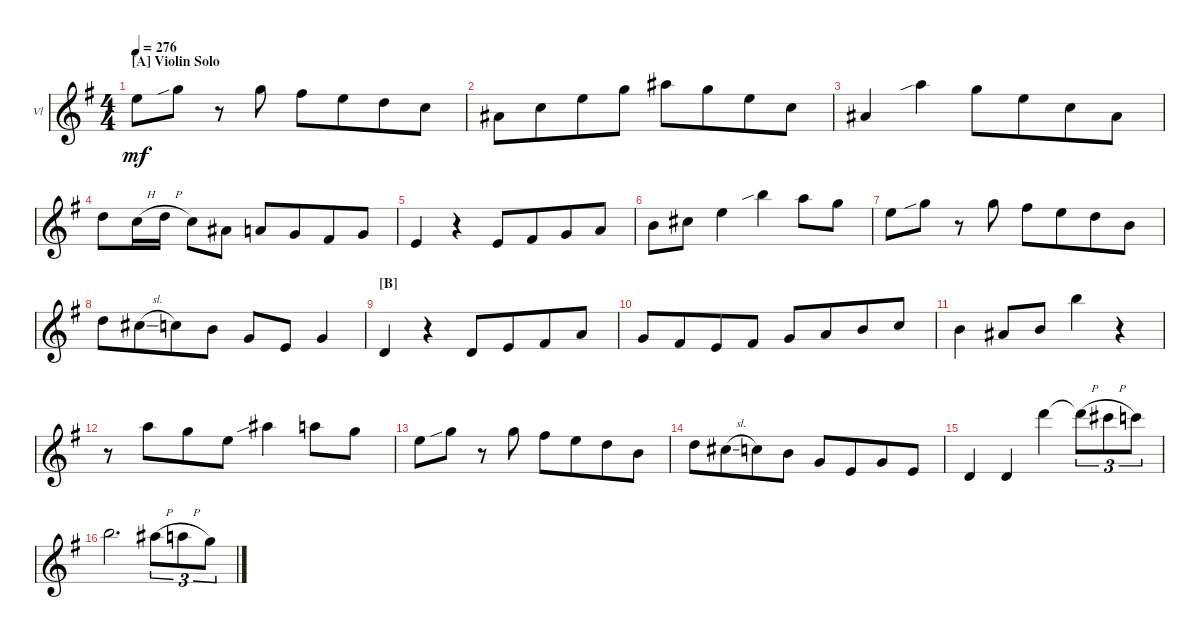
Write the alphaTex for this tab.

\defaultSystemsLayout 4
\bracketExtendMode groupsimilarinstruments
\firstSystemTrackNameOrientation horizontal
\otherSystemsTrackNameOrientation horizontal
\track ("Violin" "Vl") {instrument violin}
\staff {score}
\tuning (E5 A4 D4 G3)
\ts (4 4)
\section ("A" "Violin Solo")
\tempo 276
\clef g2
\ks g
0.1.8{dy mf} 3.1{sib}.8 r.8 3.1.8 2.1.8 0.1.8{beam merge} 5.2.8 3.2.8 |
1.2.8 3.2.8{beam merge} 0.1.8 3.1.8 6.1.8 3.1.8{beam merge} 0.1.8 3.2.8 |
1.2.4 5.1{sib}.4 3.1.8 0.1.8{beam merge} 3.2.8 1.2.8 |
5.2.8 3.2{h}.16 5.2{h}.16 3.2.8 1.2.8 0.2.8 5.3.8{beam merge} 4.3.8 5.3.8 |
2.3.4 r.4 2.3.8 4.3.8{beam merge} 5.3.8 0.2.8 |
2.2.8 4.2.8 0.1.4 7.1{sib}.4 5.1.8 3.1.8 |
0.1.8 3.1{sib}.8 r.8 3.1.8 2.1.8 0.1.8{beam merge} 5.2.8 2.2.8 |
5.2.8 4.2{sl}.8{beam merge} 3.2.8 2.2.8 5.3.8 2.3.8 5.3.4 |
\section ("B" "")
0.3.4 r.4 0.3.8 2.3.8{beam merge} 4.3.8 0.2.8 |
5.3.8 4.3.8{beam merge} 2.3.8 4.3.8 5.3.8 0.2.8{beam merge} 2.2.8 3.2.8 |
2.2.4 1.2.8 2.2.8 7.1.4 r.4 |
r.8 5.1.8{beam merge} 3.1.8 0.1.8 13.2{sib}.4 12.2.8 10.2.8 |
0.1.8 3.1{sib}.8 r.8 3.1.8 2.1.8 0.1.8{beam merge} 5.2.8 2.2.8 |
5.2.8 4.2{sl}.8{beam merge} 3.2.8 2.2.8 5.3.8 2.3.8{beam merge} 5.3.8 2.3.8 |
0.3.4 0.3.4 10.1.4 10.1{h t}.8{tu (3 2)} 9.1{h}.8{tu (3 2)} 8.1.8{tu (3 2)} |
7.1.2{d} 6.1{h}.8{tu (3 2)} 5.1{h}.8{tu (3 2)} 3.1{h}.8{tu (3 2)}
